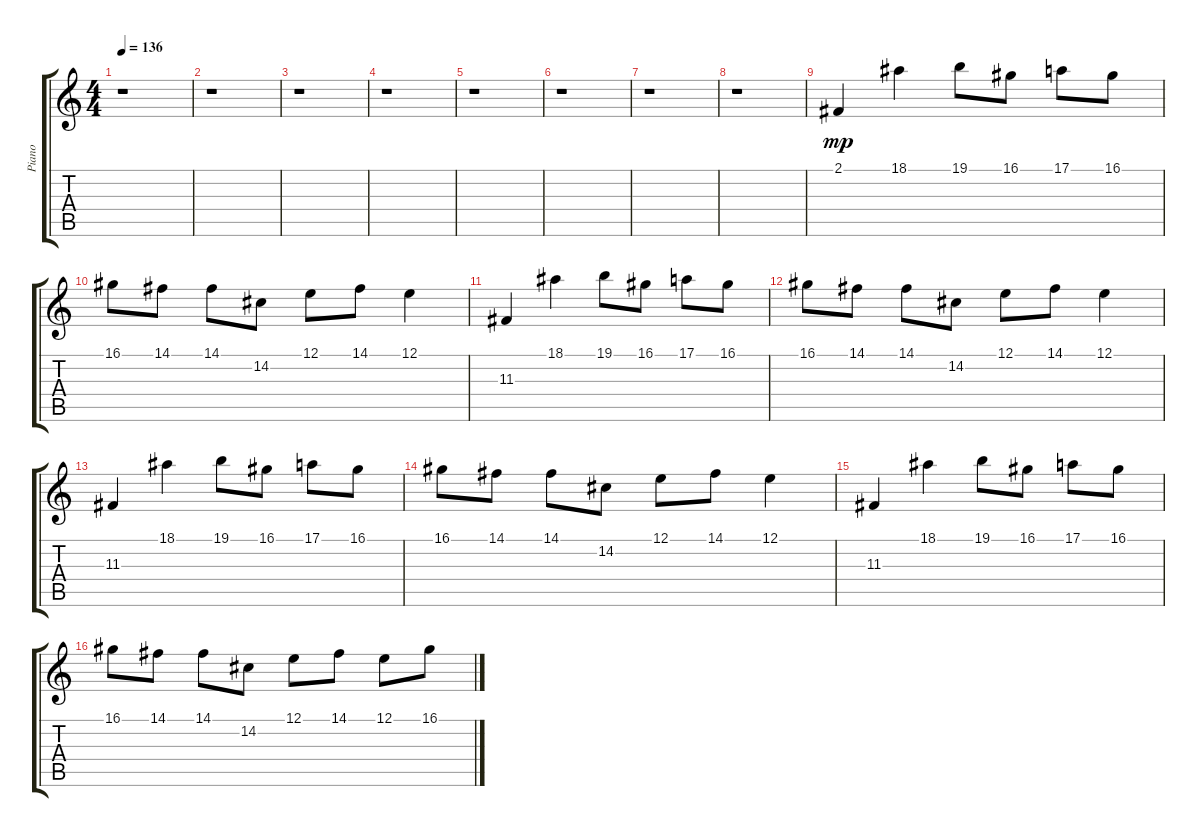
\track ("Piano" "Piano") {instrument brightacousticpiano}
\staff {score tabs}
\tuning (E4 B3 G3 D3 A2 E2) {hide}
\ts (4 4)
\tempo 136
\clef g2
\ks c
r.1{dy mp} |
r.1 |
r.1 |
r.1 |
r.1 |
r.1 |
r.1 |
r.1 |
2.1.4 18.1.4 19.1.8 16.1.8 17.1.8 16.1.8 |
16.1.8 14.1.8 14.1.8 14.2.8 12.1.8 14.1.8 12.1.4 |
11.3.4 18.1.4 19.1.8 16.1.8 17.1.8 16.1.8 |
16.1.8 14.1.8 14.1.8 14.2.8 12.1.8 14.1.8 12.1.4 |
11.3.4 18.1.4 19.1.8 16.1.8 17.1.8 16.1.8 |
16.1.8 14.1.8 14.1.8 14.2.8 12.1.8 14.1.8 12.1.4 |
11.3.4 18.1.4 19.1.8 16.1.8 17.1.8 16.1.8 |
16.1.8 14.1.8 14.1.8 14.2.8 12.1.8 14.1.8 12.1.8 16.1.8
